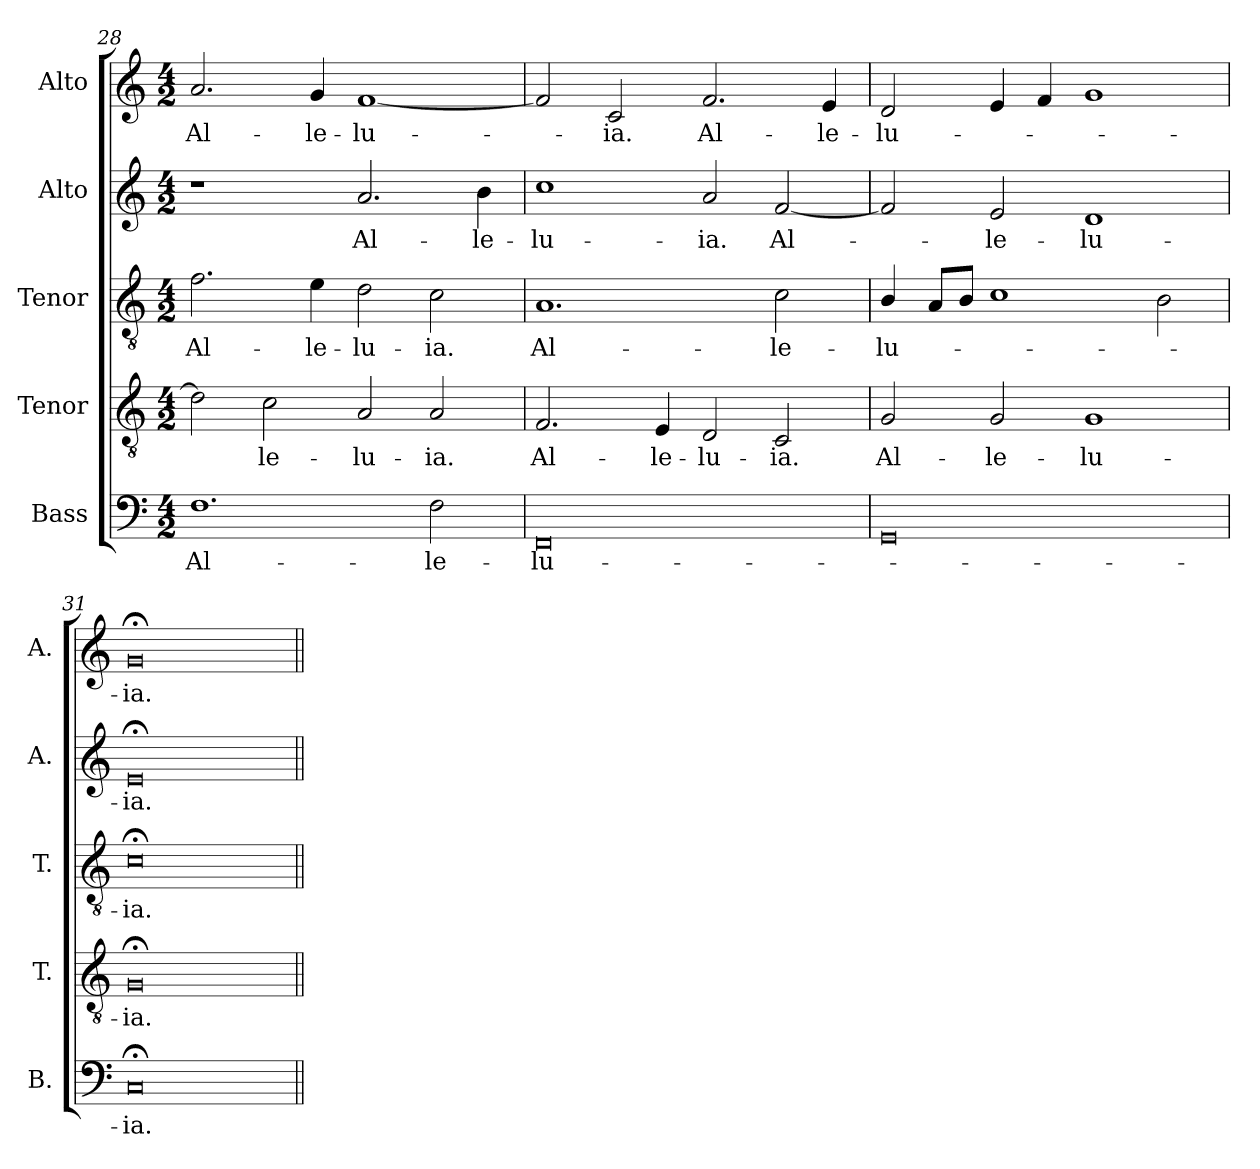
**kern	**text	**kern	**text	**kern	**text	**kern	**text	**kern	**text
*part5	*part5	*part4	*part4	*part3	*part3	*part2	*part2	*part1	*part1
*staff5	*staff5	*staff4	*staff4	*staff3	*staff3	*staff2	*staff2	*staff1	*staff1
*I"Bass	*	*I"Tenor	*	*I"Tenor	*	*I"Alto	*	*I"Alto	*
*I'B.	*	*I'T.	*	*I'T.	*	*I'A.	*	*I'A.	*
*clefF4	*	*clefGv2	*	*clefGv2	*	*clefG2	*	*clefG2	*
*	*	*ITrd7c12	*	*ITrd7c12	*	*	*	*	*
*k[]	*	*k[]	*	*k[]	*	*k[]	*	*k[]	*
*C:	*	*C:	*	*C:	*	*C:	*	*C:	*
*M4/2	*	*M4/2	*	*M4/2	*	*M4/2	*	*M4/2	*
=28	=28	=28	=28	=28	=28	=28	=28	=28	=28
!	!LO:LY:b:color=#000000	!	!	!	!	!	!	!	!
!	!	!	!	!	!LO:LY:b:color=#000000	!	!	!	!
!	!	!	!	!	!	!	!	!	!LO:LY:b:color=#000000
1.Fi	Al-	2Di\]	.	2.Fi\	Al-	1r	.	2.ai/	Al-
!	!	!	!LO:LY:b:color=#000000	!	!	!	!	!	!
.	.	2Ci\	-le-	.	.	.	.	.	.
!	!	!	!	!	!LO:LY:b:color=#000000	!	!	!	!
!	!	!	!	!	!	!	!	!	!LO:LY:b:color=#000000
.	.	.	.	4Ei\	-le-	.	.	4gi/	-le-
!	!	!	!LO:LY:b:color=#000000	!	!	!	!	!	!
!	!	!	!	!	!LO:LY:b:color=#000000	!	!	!	!
!	!	!	!	!	!	!	!LO:LY:b:color=#000000	!	!
!	!	!	!	!	!	!	!	!	!LO:LY:b:color=#000000
.	.	2AAi/	-lu-	2Di\	-lu-	2.ai/	Al-	[1fi	-lu-
!	!LO:LY:b:color=#000000	!	!	!	!	!	!	!	!
!	!	!	!LO:LY:b:color=#000000	!	!	!	!	!	!
!	!	!	!	!	!LO:LY:b:color=#000000	!	!	!	!
2Fi\	-le-	2AAi/	-ia.	2Ci\	-ia.	.	.	.	.
!	!	!	!	!	!	!	!LO:LY:b:color=#000000	!	!
.	.	.	.	.	.	4bi\	-le-	.	.
=29	=29	=29	=29	=29	=29	=29	=29	=29	=29
!	!LO:LY:b:color=#000000	!	!	!	!	!	!	!	!
!	!	!	!LO:LY:b:color=#000000	!	!	!	!	!	!
!	!	!	!	!	!LO:LY:b:color=#000000	!	!	!	!
!	!	!	!	!	!	!	!LO:LY:b:color=#000000	!	!
0FFi	-lu-	2.FFi/	Al-	1.AAi	Al-	1cci	-lu-	2fi/]	.
!	!	!	!	!	!	!	!	!	!LO:LY:b:color=#000000
.	.	.	.	.	.	.	.	2ci/	-ia.
!	!	!	!LO:LY:b:color=#000000	!	!	!	!	!	!
.	.	4EEi/	-le-	.	.	.	.	.	.
!	!	!	!LO:LY:b:color=#000000	!	!	!	!	!	!
!	!	!	!	!	!	!	!LO:LY:b:color=#000000	!	!
!	!	!	!	!	!	!	!	!	!LO:LY:b:color=#000000
.	.	2DDi/	-lu-	.	.	2ai/	-ia.	2.fi/	Al-
!	!	!	!LO:LY:b:color=#000000	!	!	!	!	!	!
!	!	!	!	!	!LO:LY:b:color=#000000	!	!	!	!
!	!	!	!	!	!	!	!LO:LY:b:color=#000000	!	!
.	.	2CCi/	-ia.	2Ci\	-le-	[2fi/	Al-	.	.
!	!	!	!	!	!	!	!	!	!LO:LY:b:color=#000000
.	.	.	.	.	.	.	.	4ei/	-le-
=30	=30	=30	=30	=30	=30	=30	=30	=30	=30
!	!	!	!LO:LY:b:color=#000000	!	!	!	!	!	!
!	!	!	!	!	!LO:LY:b:color=#000000	!	!	!	!
!	!	!	!	!	!	!	!	!	!LO:LY:b:color=#000000
0GGi	.	2GGi/	Al-	4BBi/	-lu-	2fi/]	.	2di/	-lu-
.	.	.	.	8AAi/L	.	.	.	.	.
.	.	.	.	8BBi/J	.	.	.	.	.
!	!	!	!LO:LY:b:color=#000000	!	!	!	!	!	!
!	!	!	!	!	!	!	!LO:LY:b:color=#000000	!	!
.	.	2GGi/	-le-	1Ci	.	2ei/	-le-	4ei/	.
.	.	.	.	.	.	.	.	4fi/	.
!	!	!	!LO:LY:b:color=#000000	!	!	!	!	!	!
!	!	!	!	!	!	!	!LO:LY:b:color=#000000	!	!
.	.	1GGi	-lu-	.	.	1di	-lu-	1gi	.
.	.	.	.	2BBi\	.	.	.	.	.
=31	=31	=31	=31	=31	=31	=31	=31	=31	=31
!	!LO:LY:b:color=#000000	!	!	!	!	!	!	!	!
!	!	!	!LO:LY:b:color=#000000	!	!	!	!	!	!
!	!	!	!	!	!LO:LY:b:color=#000000	!	!	!	!
!	!	!	!	!	!	!	!LO:LY:b:color=#000000	!	!
!	!	!	!	!	!	!	!	!	!LO:LY:b:color=#000000
0C;i	-ia.	0GG;i	-ia.	0C;i	-ia.	0e;i	-ia.	0g;i	-ia.
=||	=||	=||	=||	=||	=||	=||	=||	=||	=||
*-	*-	*-	*-	*-	*-	*-	*-	*-	*-
